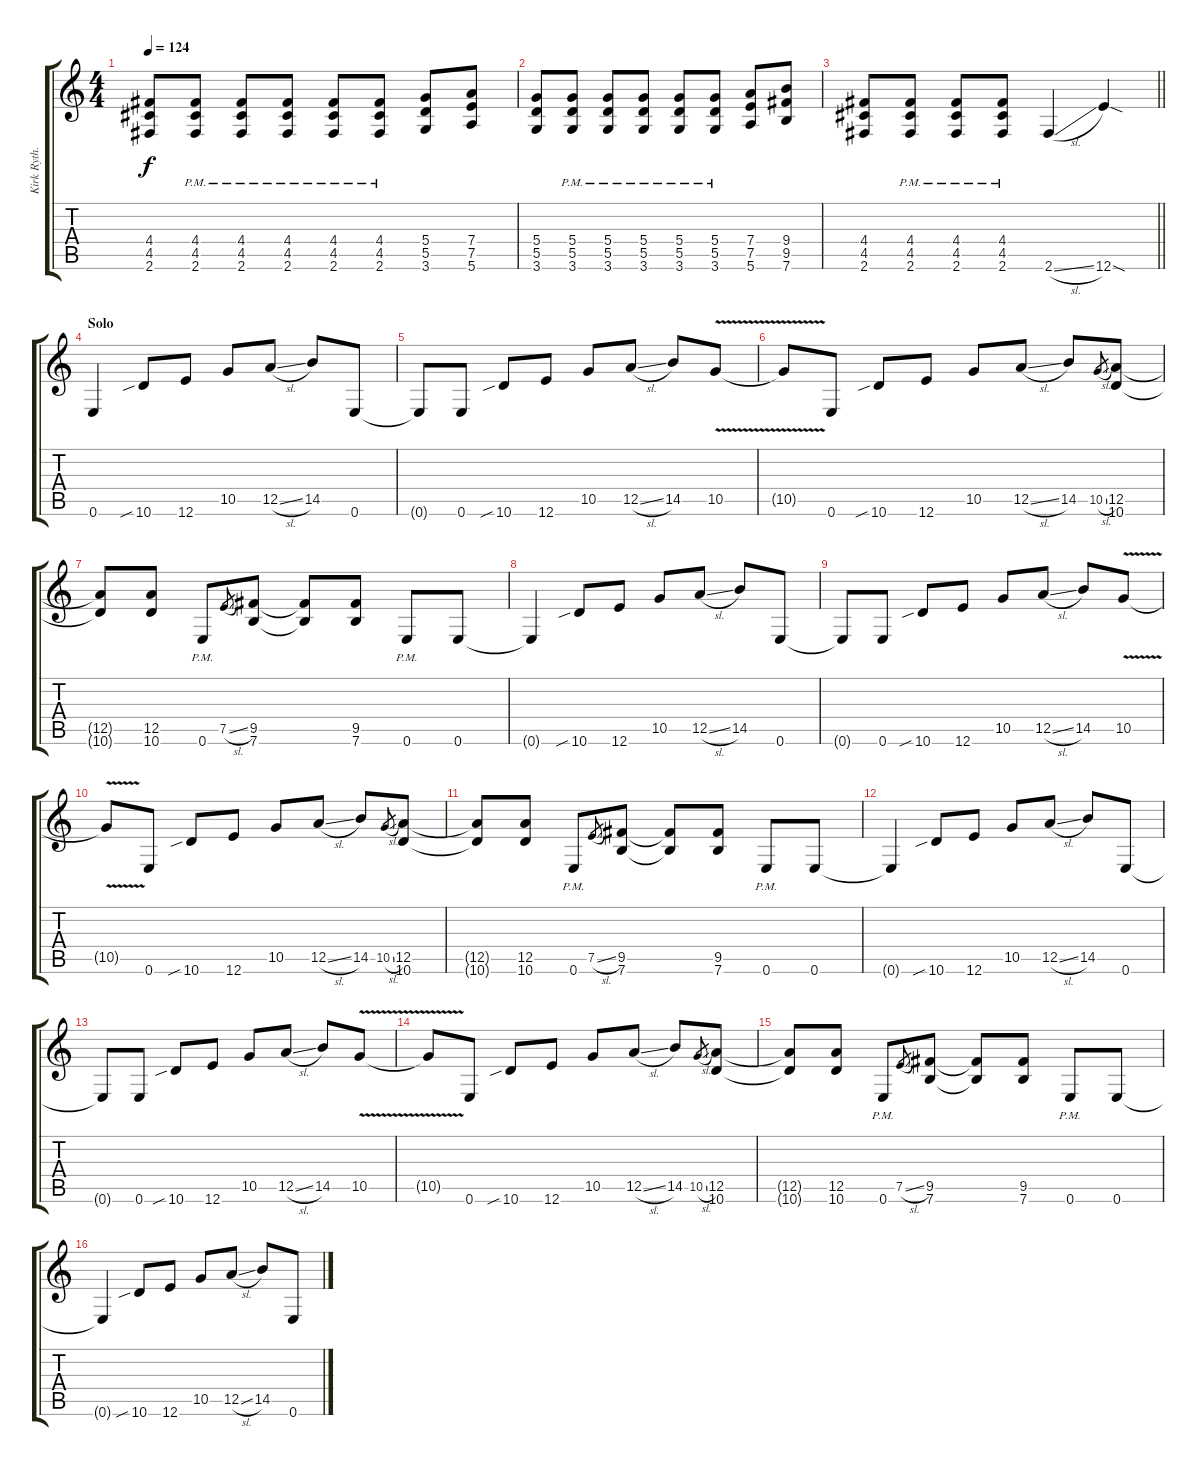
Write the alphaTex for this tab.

\track ("Kirk Ryth." "Kirk Ryth.") {instrument distortionguitar}
\staff {score tabs}
\tuning (E4 B3 G3 D3 A2 E2) {hide}
\ts (4 4)
\tempo 124
\clef g2
\ks c
(4.4 4.5 2.6).8{dy f} (4.4{pm} 4.5{pm} 2.6{pm}).8 (4.4{pm} 4.5{pm} 2.6{pm}).8 (4.4{pm} 4.5{pm} 2.6{pm}).8 (4.4{pm} 4.5{pm} 2.6{pm}).8 (4.4{pm} 4.5{pm} 2.6{pm}).8 (5.4 5.5 3.6).8 (7.4 7.5 5.6).8 |
(5.4 5.5 3.6).8 (5.4{pm} 5.5{pm} 3.6{pm}).8 (5.4{pm} 5.5{pm} 3.6{pm}).8 (5.4{pm} 5.5{pm} 3.6{pm}).8 (5.4{pm} 5.5{pm} 3.6{pm}).8 (5.4{pm} 5.5{pm} 3.6{pm}).8 (7.4 7.5 5.6).8 (9.4 9.5 7.6).8 |
\barLineRight lightlight
(4.4 4.5 2.6).8 (4.4{pm} 4.5{pm} 2.6{pm}).8 (4.4{pm} 4.5{pm} 2.6{pm}).8 (4.4{pm} 4.5{pm} 2.6{pm}).8 2.6{sl}.4 12.6{sod}.4 |
\section ("" "Solo")
0.6.4{volume 10} 10.6{sib}.8 12.6.8 10.5.8 12.5{sl}.8 14.5.8 0.6.8 |
0.6{t}.8 0.6.8 10.6{sib}.8 12.6.8 10.5.8 12.5{sl}.8 14.5.8 10.5{v}.8 |
10.5{t}.8 0.6.8 10.6{sib}.8 12.6.8 10.5.8 12.5{sl}.8 14.5.8 10.5{sl}.8{gr} (12.5 10.6).8 |
(12.5{t} 10.6{t}).8 (12.5 10.6).8 0.6{pm}.8 7.5{sl}.8{gr} (9.5 7.6).8 (9.5{t} 7.6{t}).8 (9.5 7.6).8 0.6{pm}.8 0.6.8 |
0.6{t}.4 10.6{sib}.8 12.6.8 10.5.8 12.5{sl}.8 14.5.8 0.6.8 |
0.6{t}.8 0.6.8 10.6{sib}.8 12.6.8 10.5.8 12.5{sl}.8 14.5.8 10.5{v}.8 |
10.5{t}.8 0.6.8 10.6{sib}.8 12.6.8 10.5.8 12.5{sl}.8 14.5.8 10.5{sl}.8{gr} (12.5 10.6).8 |
(12.5{t} 10.6{t}).8 (12.5 10.6).8 0.6{pm}.8 7.5{sl}.8{gr} (9.5 7.6).8 (9.5{t} 7.6{t}).8 (9.5 7.6).8 0.6{pm}.8 0.6.8 |
0.6{t}.4 10.6{sib}.8 12.6.8 10.5.8 12.5{sl}.8 14.5.8 0.6.8 |
0.6{t}.8 0.6.8 10.6{sib}.8 12.6.8 10.5.8 12.5{sl}.8 14.5.8 10.5{v}.8 |
10.5{t}.8 0.6.8 10.6{sib}.8 12.6.8 10.5.8 12.5{sl}.8 14.5.8 10.5{sl}.8{gr} (12.5 10.6).8 |
(12.5{t} 10.6{t}).8 (12.5 10.6).8 0.6{pm}.8 7.5{sl}.8{gr} (9.5 7.6).8 (9.5{t} 7.6{t}).8 (9.5 7.6).8 0.6{pm}.8 0.6.8 |
0.6{t}.4 10.6{sib}.8 12.6.8 10.5.8 12.5{sl}.8 14.5.8 0.6.8
